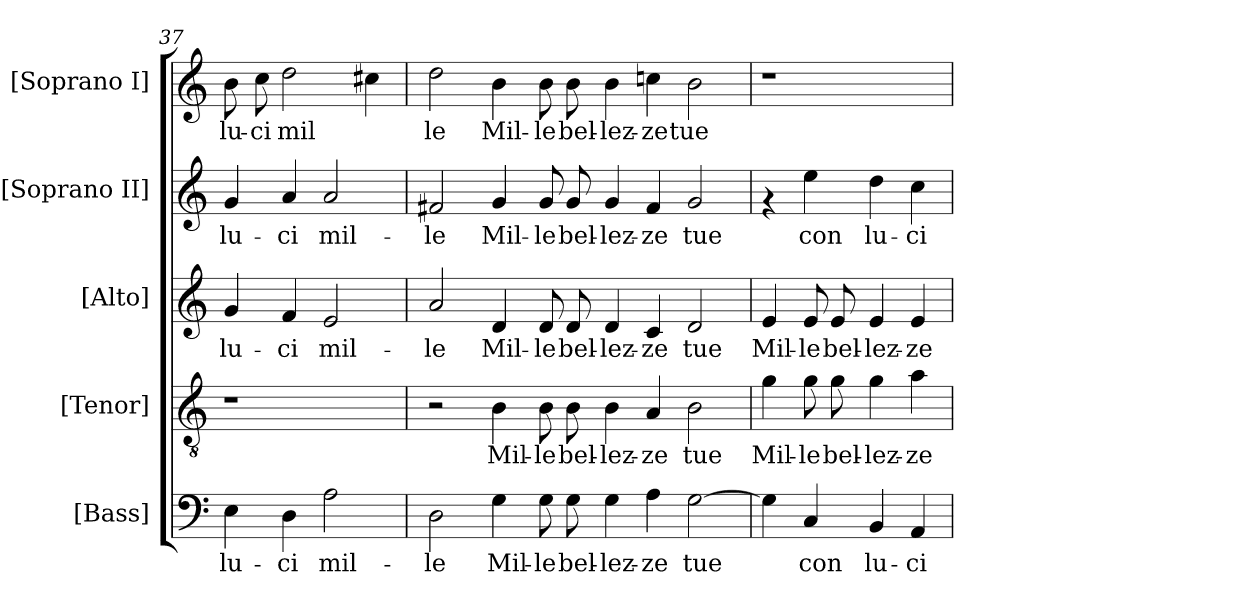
**kern	**text	**kern	**text	**kern	**text	**kern	**text	**kern	**text
*part5	*part5	*part4	*part4	*part3	*part3	*part2	*part2	*part1	*part1
*staff5	*staff5	*staff4	*staff4	*staff3	*staff3	*staff2	*staff2	*staff1	*staff1
*I"[Bass]	*	*I"[Tenor]	*	*I"[Alto]	*	*I"[Soprano II]	*	*I"[Soprano I]	*
!!LO:PB:g=z
*clefF4	*	*clefGv2	*	*clefG2	*	*clefG2	*	*clefG2	*
*k[]	*	*k[]	*	*k[]	*	*k[]	*	*k[]	*
*C:	*	*C:	*	*C:	*	*C:	*	*C:	*
=37	=37	=37	=37	=37	=37	=37	=37	=37	=37
!	!LO:LY:b:cj	!	!	!	!LO:LY:b:cj	!	!LO:LY:b:cj	!	!LO:LY:b:cj
4E\	lu-	1r	.	4g/	lu-	4g/	lu-	8b\	lu-
!	!	!	!	!	!	!	!	!	!LO:LY:b:cj
.	.	.	.	.	.	.	.	8cc\	-ci
!	!LO:LY:b:cj	!	!	!	!LO:LY:b:cj	!	!LO:LY:b:cj	!	!LO:LY:b:cj
4D\	-ci	.	.	4f/	-ci	4a/	-ci	2dd\	mil-
!	!LO:LY:b:cj	!	!	!	!LO:LY:b:cj	!	!LO:LY:b:cj	!	!
2A\	mil-	.	.	2e/	mil-	2a/	mil-	.	.
!	!	!	!	!	!	!	!	!	!LO:LY:b:cj
.	.	.	.	.	.	.	.	4cc#X\	--
=38	=38	=38	=38	=38	=38	=38	=38	=38	=38
!	!LO:LY:b:cj	!	!	!	!LO:LY:b:cj	!	!LO:LY:b:cj	!	!LO:LY:b:cj
2D\	-le	2r	.	2a/	-le	2f#X/	-le	2dd\	-le
!	!LO:LY:b:cj	!	!LO:LY:b:cj	!	!LO:LY:b:cj	!	!LO:LY:b:cj	!	!LO:LY:b:cj
4G\	Mil-	4B\	Mil-	4d/	Mil-	4g/	Mil-	4b\	Mil-
!	!LO:LY:b:cj	!	!LO:LY:b:cj	!	!LO:LY:b:cj	!	!LO:LY:b:cj	!	!LO:LY:b:cj
8G\	-le	8B\	-le	8d/	-le	8g/	-le	8b\	-le
!	!LO:LY:b:cj	!	!LO:LY:b:cj	!	!LO:LY:b:cj	!	!LO:LY:b:cj	!	!LO:LY:b:cj
8G\	bel-	8B\	bel-	8d/	bel-	8g/	bel-	8b\	bel-
!	!LO:LY:b:cj	!	!LO:LY:b:cj	!	!LO:LY:b:cj	!	!LO:LY:b:cj	!	!LO:LY:b:cj
4G\	-lez-	4B\	-lez-	4d/	-lez-	4g/	-lez-	4b\	-lez-
!	!LO:LY:b:cj	!	!LO:LY:b:cj	!	!LO:LY:b:cj	!	!LO:LY:b:cj	!	!LO:LY:b:cj
4A\	-ze	4A/	-ze	4c/	-ze	4f#/	-ze	4ccn\	-ze
!	!LO:LY:b:cj	!	!LO:LY:b:cj	!	!LO:LY:b:cj	!	!LO:LY:b:cj	!	!LO:LY:b:cj
[>2G\	tue	2B\	tue	2d/	tue	2g/	tue	2b\	tue
=39	=39	=39	=39	=39	=39	=39	=39	=39	=39
!	!LO:LY:b:cj	!	!LO:LY:b:cj	!	!LO:LY:b:cj	!	!	!	!
4G\]	.	4g\	Mil-	4e/	Mil-	4rf	.	1r	.
!	!LO:LY:b:cj	!	!LO:LY:b:cj	!	!LO:LY:b:cj	!	!LO:LY:b:cj	!	!
4C/	con	8g\	-le	8e/	-le	4ee\	con	.	.
!	!	!	!LO:LY:b:cj	!	!LO:LY:b:cj	!	!	!	!
.	.	8g\	bel-	8e/	bel-	.	.	.	.
!	!LO:LY:b:cj	!	!LO:LY:b:cj	!	!LO:LY:b:cj	!	!LO:LY:b:cj	!	!
4BB/	lu-	4g\	-lez-	4e/	-lez-	4dd\	lu-	.	.
!	!LO:LY:b:cj	!	!LO:LY:b:cj	!	!LO:LY:b:cj	!	!LO:LY:b:cj	!	!
4AA/	-ci	4a\	-ze	4e/	-ze	4cc\	-ci	.	.
=	=	=	=	=	=	=	=	=	=
*-	*-	*-	*-	*-	*-	*-	*-	*-	*-
